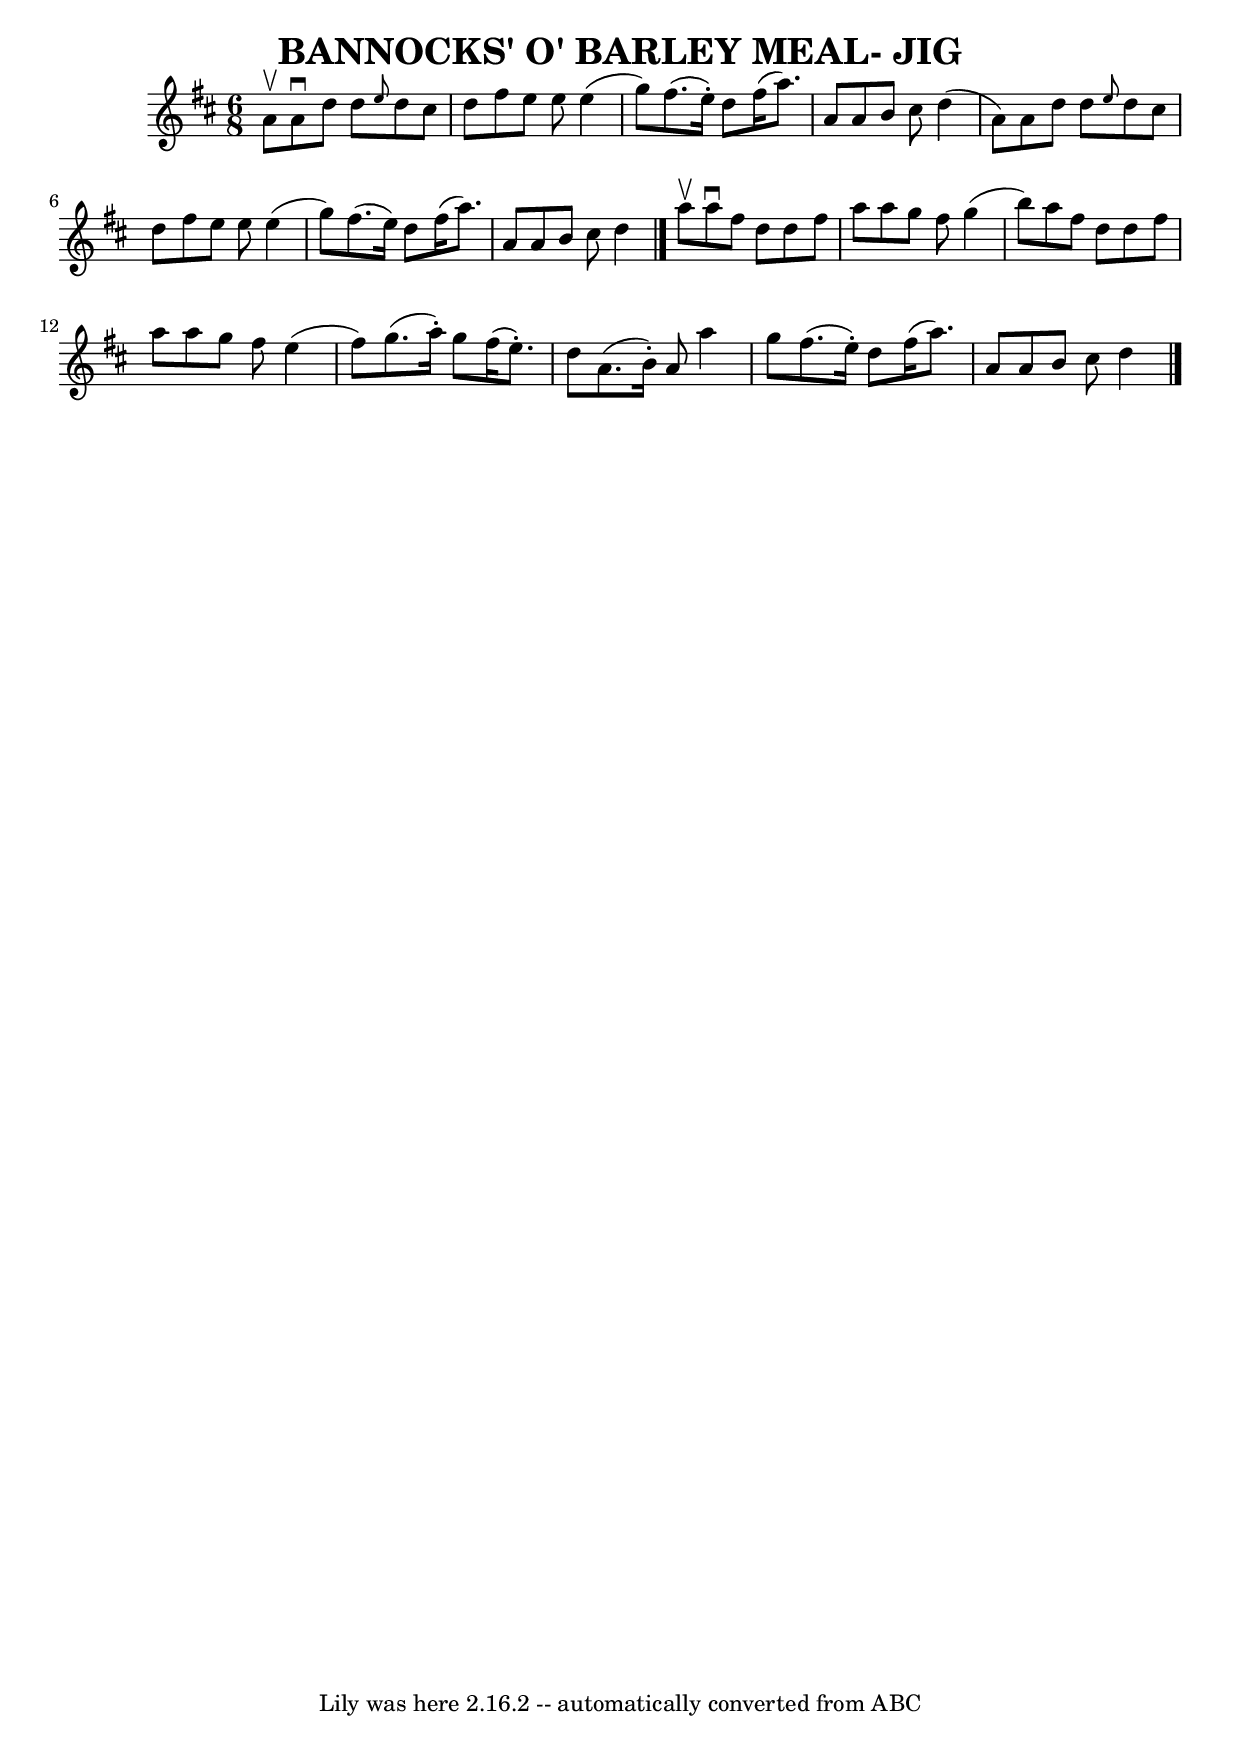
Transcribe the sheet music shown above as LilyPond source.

\version "2.16.2"
\include "Mammoth.ily"
\header {
  %% book = "Ryan's Mammoth Collection of Fiddle Tunes"
  crossRefNumber = "1"
  footnotes = ""
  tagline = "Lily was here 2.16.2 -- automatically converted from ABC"
  title = "BANNOCKS' O' BARLEY MEAL- JIG"

}
voicedefault =  {


  \time 6/8 
  \key d \major
 a'8^\upbow       |
  a'8^\downbow d''8    
  d''8  \grace { e''8  
	       } d''8 cis''8 d''8    |
  fis''8 e''8 
  e''8 e''4 (g''8)   |
  fis''8. (e''16 -.) d''8    
  fis''16 (a''8.) a'8    |
  a'8 b'8 cis''8 d''4 (a'8  
  -)       |
  a'8 d''8 d''8  \grace { e''8  
			} d''8 cis''8   
  d''8    |
  fis''8 e''8 e''8 e''4 (g''8)   |
  
  fis''8. (e''16) d''8 fis''16 (a''8.) a'8    |
  a'8   
  b'8 cis''8 d''4    \bar "|." a''8^\upbow       |
  a''8 
  ^\downbow fis''8 d''8 d''8 fis''8 a''8    |
  a''8 g''8 
  fis''8 g''4 (b''8)   |
  a''8 fis''8 d''8 d''8    
  fis''8 a''8    |
  a''8 g''8 fis''8 e''4 (fis''8)      
  |
  g''8. (a''16 -.) g''8 fis''16 (e''8. -.) d''8    
  |
  a'8. (b'16 -.) a'8 a''4 g''8    |
  fis''8. (
  e''16 -.) d''8 fis''16 (a''8.) a'8    |
  a'8 b'8    
  cis''8 d''4    \bar "|."   

}

\score{
  <<

    \context Staff="default"
    {
      \voicedefault 
      
    }

  >>
  \layout {
    
  }
  \midi {
  }

}
